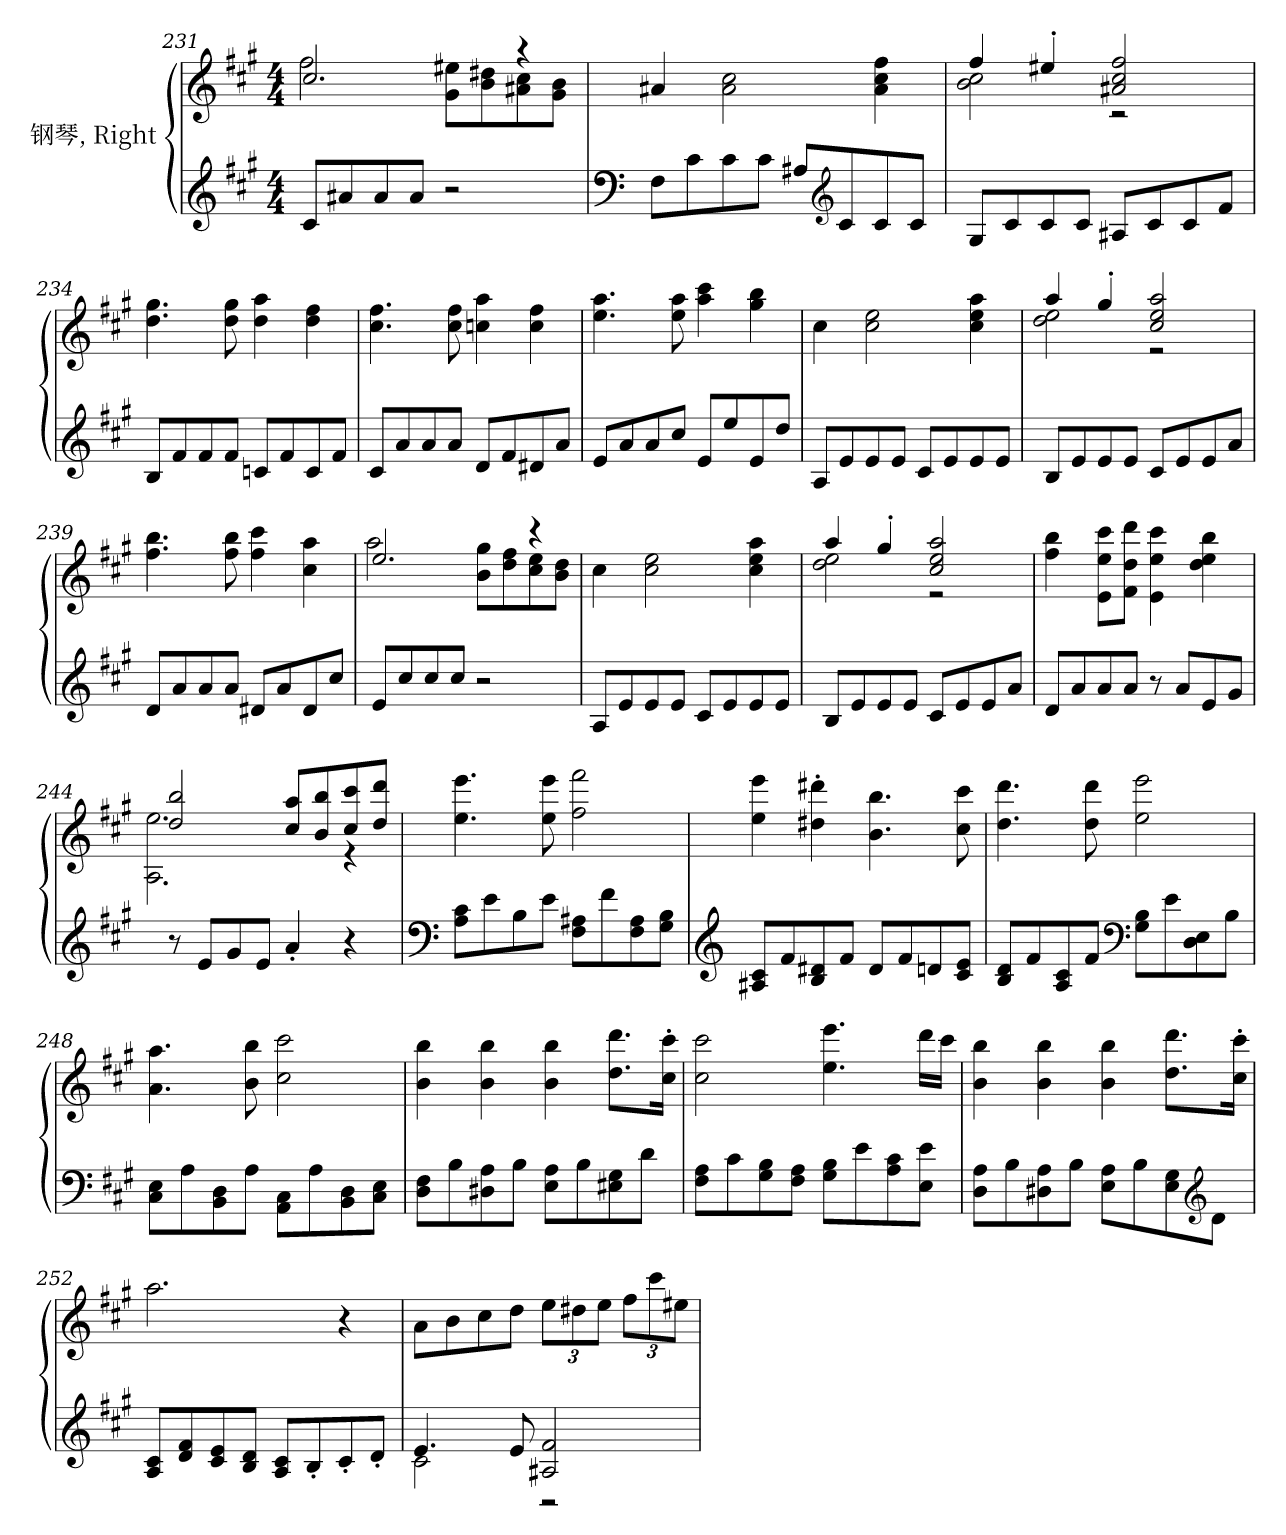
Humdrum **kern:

**kern	**kern
*part1	*part1
*staff2	*staff1
*I"钢琴, Right	*
!!LO:LB:g=z
*clefG2	*clefG2
*k[f#c#g#]	*k[f#c#g#]
*M4/4	*M4/4
=231	=231
*	*^
8c#/L	2.cc#/	2ff#\
8a#X/	.	.
8a#/	.	.
8a#/J	.	.
2r	.	8g#\ 8ee#X\L
*	*MM114	*
.	.	8b\ 8dd#X\
.	4r	8a#X\ 8cc#\
.	.	8g#\ 8b\J
*	*v	*v
=232	=232
*clefF4	*
*	*MM85
8F#\L	4a#X/
8c#\	.
8c#\	2a#\ 2cc#\
8c#\J	.
8A#X/L	.
*clefG2	*
8c#/	.
*	*MM126
8c#/	4a#\ 4cc#\ 4ff#\
8c#/J	.
=233	=233
*	*^
8G#/L	4ff#/	2b\ 2cc#\
8c#/	.	.
8c#/	4ee#X'/	.
8c#/J	.	.
8A#X/L	2a#X/ 2cc#/ 2ff#/	2r
8c#/	.	.
8c#/	.	.
8f#/J	.	.
*	*v	*v
!!LO:LB:g=z
=234	=234
8B/L	4.dd\ 4.gg#\
8f#/	.
8f#/	.
8f#/J	8dd\ 8gg#\
8cn/L	4dd\ 4aa\
8f#/	.
8c/	4dd\ 4ff#\
8f#/J	.
=235	=235
*	*MM117
8c#/L	4.cc#\ 4.ff#\
8a/	.
8a/	.
8a/J	8cc#\ 8ff#\
8d/L	4ccn\ 4aa\
8f#/	.
8d#X/	4cc\ 4ff#\
8a/J	.
=236	=236
8e/L	4.ee\ 4.aa\
8a/	.
8a/	.
8cc#/J	8ee\ 8aa\
8e/L	4aa\ 4ccc#\
8ee/	.
*	*MM56
8e/	4gg#\ 4bb\
8dd/J	.
=237	=237
8A/L	4cc#\
8e/	.
*	*MM105
8e/	2cc#\ 2ee\
8e/J	.
8c#/L	.
8e/	.
8e/	4cc#\ 4ee\ 4aa\
8e/J	.
!!LO:LB:g=z
=238	=238
*	*^
8B/L	4aa/	2dd\ 2ee\
8e/	.	.
8e/	4gg#'/	.
8e/J	.	.
8c#/L	2cc#/ 2ee/ 2aa/	2r
8e/	.	.
8e/	.	.
8a/J	.	.
*	*v	*v
=239	=239
8d/L	4.ff#\ 4.bb\
8a/	.
8a/	.
8a/J	8ff#\ 8bb\
8d#X/L	4ff#\ 4ccc#\
8a/	.
8d#/	4cc#\ 4aa\
8cc#/J	.
=240	=240
*	*^
8e/L	2.ee/	2aa\
8cc#/	.	.
8cc#/	.	.
8cc#/J	.	.
*	*MM121	*
2r	.	8b\ 8gg#\L
.	.	8dd\ 8ff#\
.	4r	8cc#\ 8ee\
.	.	8b\ 8dd\J
*	*v	*v
=241	=241
8A/L	4cc#\
8e/	.
8e/	2cc#\ 2ee\
8e/J	.
8c#/L	.
8e/	.
8e/	4cc#\ 4ee\ 4aa\
8e/J	.
=242	=242
*	*^
8B/L	4aa/	2dd\ 2ee\
8e/	.	.
8e/	4gg#'/	.
8e/J	.	.
8c#/L	2cc#/ 2ee/ 2aa/	2r
8e/	.	.
8e/	.	.
8a/J	.	.
*	*v	*v
!!LO:LB:g=z
=243	=243
8d/L	4ff#\ 4bb\
8a/	.
8a/	8e\ 8ee\ 8ccc#\L
8a/J	8f#\ 8dd\ 8ddd\J
8r	4e\ 4ee\ 4ccc#\
8a/L	.
8e/	4dd\ 4ee\ 4bb\
8g#/J	.
=244	=244
*	*MM100
*	*^
8r	2dd/ 2bb/	2.A\ 2.ee\
8e/L	.	.
8g#/	.	.
8e/J	.	.
4a'/	8cc#/ 8aa/L	.
.	8b/ 8bb/	.
4r	8cc#/ 8ccc#/	4r
*	*MM124	*
.	8dd/ 8ddd/J	.
*	*v	*v
=245	=245
*clefF4	*
*	*MM100
8A\ 8c#\L	4.ee\ 4.eee\
8e\	.
8B\	.
8e\J	8ee\ 8eee\
8F#\ 8A#X\L	2ff#\ 2fff#\
8f#\	.
8F#\ 8A#\	.
8G#\ 8B\J	.
=246	=246
*clefG2	*
8A#X/ 8c#/L	4ee\ 4eee\
8f#/	.
8B/ 8d#X/	4dd#X\' 4ddd#X\'
8f#/J	.
8d#/L	4.b\ 4.bb\
8f#/	.
8dn/	.
8c#/ 8e/J	8cc#\ 8ccc#\
!!LO:PB:g=z
=247	=247
8B/ 8d/L	4.dd\ 4.ddd\
8f#/	.
8A/ 8c#/	.
8f#/J	8dd\ 8ddd\
*clefF4	*
8G#\ 8B\L	2ee\ 2eee\
8e\	.
8D\ 8E\	.
8B\J	.
=248	=248
8C#\ 8E\L	4.a\ 4.aa\
8A\	.
8BB\ 8D\	.
8A\J	8b\ 8bb\
8AA\ 8C#\L	2cc#\ 2ccc#\
8A\	.
8BB\ 8D\	.
8C#\ 8E\J	.
=249	=249
8D\ 8F#\L	4b\ 4bb\
8B\	.
*	*MM128
8D#X\ 8A\	4b\ 4bb\
8B\J	.
8E\ 8A\L	4b\ 4bb\
8B\	.
8E#X\ 8G#\	8.dd\ 8.ddd\L
8d\J	.
.	16cc#\' 16ccc#\'Jk
=250	=250
8F#\ 8A\L	2cc#\ 2ccc#\
8c#\	.
8G#\ 8B\	.
8F#\ 8A\J	.
8G#\ 8B\L	4.ee\ 4.eee\
8e\	.
8A\ 8c#\	.
8E\ 8e\J	16ddd\LL
*	*MM124
.	16ccc#\JJ
!!LO:LB:g=z
=251	=251
8D\ 8A\L	4b\ 4bb\
8B\	.
8D#X\ 8A\	4b\ 4bb\
8B\J	.
8E\ 8A\L	4b\ 4bb\
8B\	.
8E\ 8G#\	8.dd\ 8.ddd\L
*clefG2	*
8d\J	.
.	16cc#\' 16ccc#\'Jk
=252	=252
8A/ 8c#/L	2.aa\
8d/ 8f#/	.
8c#/ 8e/	.
8B/ 8d/J	.
8A/ 8c#/L	.
8B'/	.
*	*MM110
8c#'/	4r
8d'/J	.
=253	=253
*^	*
4.e/	2c#\	8a\L
.	.	8b\
.	.	8cc#\
8e/	.	8dd\J
*	*	*Xbrackettup
2A#X/ 2f#/	2r	12ee\L
.	.	12dd#X\
.	.	12ee\J
.	.	12ff#\L
.	.	12ccc#\
.	.	12ee#X\J
*v	*v	*
=	=
*-	*-
